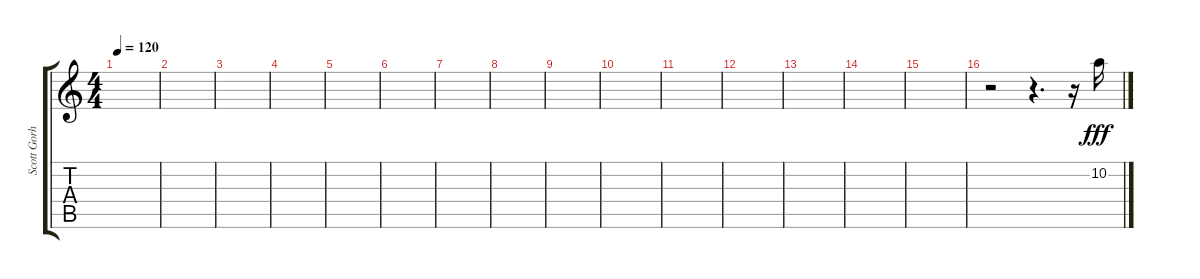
\track ("Scott Gorham" "Scott Gorh") {instrument distortionguitar}
\staff {score tabs}
\tuning (E4 B3 G3 D3 A2 E2) {hide}
\ts (4 4)
\tempo 120
\clef g2
\ks c
|
|
|
|
|
|
|
|
|
|
|
|
|
|
|
r.2 r.4{d} r.16 10.2.16{dy fff}
